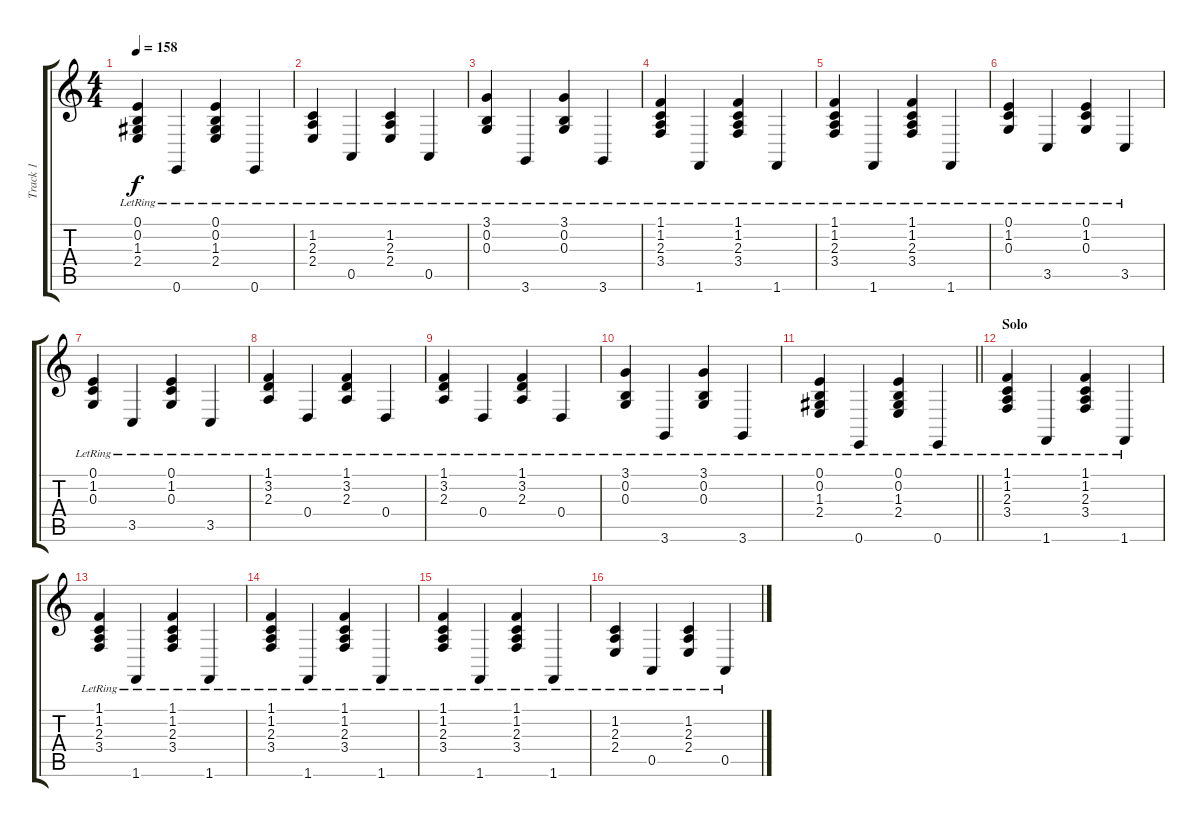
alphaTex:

\track ("Track 1" "Track 1") {instrument acousticgrandpiano}
\staff {score tabs}
\tuning (E4 B3 G3 D3 A2 E2) {hide}
\ts (4 4)
\tempo 158
\clef g2
\ks c
(0.1{lr} 0.2{lr} 1.3{lr} 2.4{lr}).4{dy f} 0.6{lr}.4 (0.1{lr} 0.2{lr} 1.3{lr} 2.4{lr}).4 0.6{lr}.4 |
(1.2{lr} 2.3{lr} 2.4{lr}).4 0.5{lr}.4 (1.2{lr} 2.3{lr} 2.4{lr}).4 0.5{lr}.4 |
(3.1{lr} 0.2{lr} 0.3{lr}).4 3.6{lr}.4 (3.1{lr} 0.2{lr} 0.3{lr}).4 3.6{lr}.4 |
(1.1{lr} 1.2{lr} 2.3{lr} 3.4{lr}).4 1.6{lr}.4 (1.1{lr} 1.2{lr} 2.3{lr} 3.4{lr}).4 1.6{lr}.4 |
(1.1{lr} 1.2{lr} 2.3{lr} 3.4{lr}).4 1.6{lr}.4 (1.1{lr} 1.2{lr} 2.3{lr} 3.4{lr}).4 1.6{lr}.4 |
(0.1{lr} 1.2{lr} 0.3{lr}).4 3.5{lr}.4 (0.1{lr} 1.2{lr} 0.3{lr}).4 3.5{lr}.4 |
(0.1{lr} 1.2{lr} 0.3{lr}).4 3.5{lr}.4 (0.1{lr} 1.2{lr} 0.3{lr}).4 3.5{lr}.4 |
(1.1{lr} 3.2{lr} 2.3{lr}).4 0.4{lr}.4 (1.1{lr} 3.2{lr} 2.3{lr}).4 0.4{lr}.4 |
(1.1{lr} 3.2{lr} 2.3{lr}).4 0.4{lr}.4 (1.1{lr} 3.2{lr} 2.3{lr}).4 0.4{lr}.4 |
(3.1{lr} 0.2{lr} 0.3{lr}).4 3.6{lr}.4 (3.1{lr} 0.2{lr} 0.3{lr}).4 3.6{lr}.4 |
\barLineRight lightlight
(0.1{lr} 0.2{lr} 1.3{lr} 2.4{lr}).4 0.6{lr}.4 (0.1{lr} 0.2{lr} 1.3{lr} 2.4{lr}).4 0.6{lr}.4 |
\section ("" "Solo")
(1.1{lr} 1.2{lr} 2.3{lr} 3.4{lr}).4 1.6{lr}.4 (1.1{lr} 1.2{lr} 2.3{lr} 3.4{lr}).4 1.6{lr}.4 |
(1.1{lr} 1.2{lr} 2.3{lr} 3.4{lr}).4 1.6{lr}.4 (1.1{lr} 1.2{lr} 2.3{lr} 3.4{lr}).4 1.6{lr}.4 |
(1.1{lr} 1.2{lr} 2.3{lr} 3.4{lr}).4 1.6{lr}.4 (1.1{lr} 1.2{lr} 2.3{lr} 3.4{lr}).4 1.6{lr}.4 |
(1.1{lr} 1.2{lr} 2.3{lr} 3.4{lr}).4 1.6{lr}.4 (1.1{lr} 1.2{lr} 2.3{lr} 3.4{lr}).4 1.6{lr}.4 |
(1.2{lr} 2.3{lr} 2.4{lr}).4 0.5{lr}.4 (1.2{lr} 2.3{lr} 2.4{lr}).4 0.5{lr}.4
